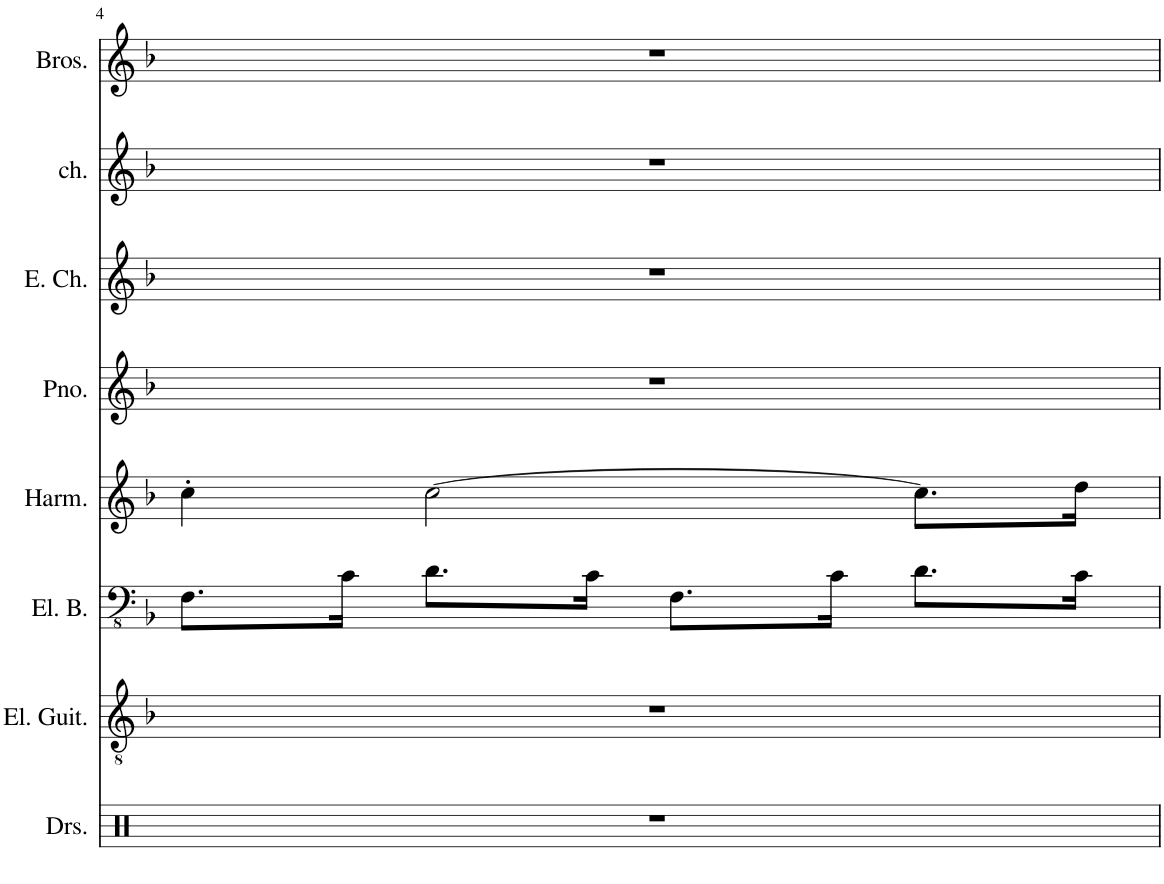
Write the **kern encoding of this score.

**kern	**kern	**kern	**kern	**kern	**kern	**kern	**kern
*part8	*part7	*part6	*part5	*part4	*part3	*part2	*part1
*staff8	*staff7	*staff6	*staff5	*staff4	*staff3	*staff2	*staff1
*I"Drumset	*I"Electric Guitar	*I"Electric Bass	*I"Harmonica	*I"Piano	*I"Electric Choir	*I"Chorus	*I"Brothers
*I'Drs.	*I'El. Guit.	*I'El. B.	*I'Harm.	*I'Pno.	*I'E. Ch.	*I'ch.	*I'Bros.
!!LO:PB:g=z
*clefX	*clefGv2	*clefFv4	*clefG2	*clefG2	*clefG2	*clefG2	*clefG2
*k[]	*k[b-]	*k[b-]	*k[b-]	*k[b-]	*k[b-]	*k[b-]	*k[b-]
*M4/4	*M4/4	*M4/4	*M4/4	*M4/4	*M4/4	*M4/4	*M4/4
=4	=4	=4	=4	=4	=4	=4	=4
1r	1r	8.FF\L	4cc'\	1r	1r	1r	1r
.	.	16C\Jk	.	.	.	.	.
.	.	8.D\L	[2cc\	.	.	.	.
.	.	16C\Jk	.	.	.	.	.
.	.	8.FF\L	.	.	.	.	.
.	.	16C\Jk	.	.	.	.	.
.	.	8.D\L	8.cc\L]	.	.	.	.
.	.	16C\Jk	16dd\Jk	.	.	.	.
=	=	=	=	=	=	=	=
*-	*-	*-	*-	*-	*-	*-	*-
